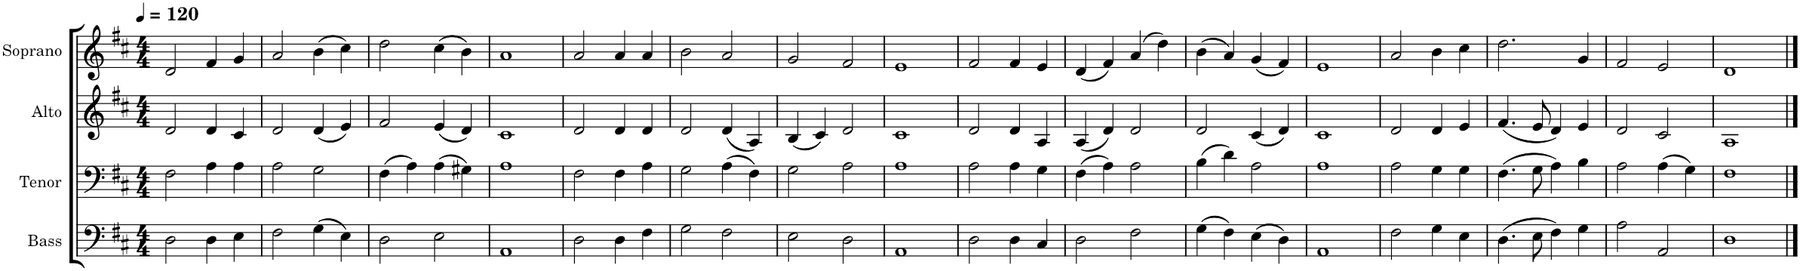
**kern	**kern	**kern	**kern
*part4	*part3	*part2	*part1
*staff4	*staff3	*staff2	*staff1
*I"Bass	*I"Tenor	*I"Alto	*I"Soprano
*I'B.	*I'T.	*I'A.	*I'S.
*clefF4	*clefF4	*clefG2	*clefG2
*k[f#c#]	*k[f#c#]	*k[f#c#]	*k[f#c#]
*M4/4	*M4/4	*M4/4	*M4/4
*MM120	*MM120	*MM120	*MM120
=1	=1	=1	=1
2D\	2F#\	2d/	2d/
4D\	4A\	4d/	4f#/
4E\	4A\	4c#/	4g/
=2	=2	=2	=2
2F#\	2A\	2d/	2a/
(4G\	2G\	(4d/	(4b\
4E\)	.	4e/)	4cc#\)
=3	=3	=3	=3
2D\	(4F#\	2f#/	2dd\
.	4A\)	.	.
2E\	(4A\	(4e/	(4cc#\
.	4G#X\)	4d/)	4b\)
=4	=4	=4	=4
1AA	1A	1c#	1a
=5	=5	=5	=5
2D\	2F#\	2d/	2a/
4D\	4F#\	4d/	4a/
4F#\	4A\	4d/	4a/
=6	=6	=6	=6
2G\	2G\	2d/	2b\
2F#\	(4A\	(4d/	2a/
.	4F#\)	4A/)	.
=7	=7	=7	=7
2E\	2G\	(4B/	2g/
.	.	4c#/)	.
2D\	2A\	2d/	2f#/
=8	=8	=8	=8
1AA	1A	1c#	1e
=9	=9	=9	=9
2D\	2A\	2d/	2f#/
4D\	4A\	4d/	4f#/
4C#/	4G\	4A/	4e/
=10	=10	=10	=10
2D\	(4F#\	(4A/	(4d/
.	4A\)	4d/)	4f#/)
2F#\	2A\	2d/	(4a/
.	.	.	4dd\)
=11	=11	=11	=11
(4G\	(4B\	2d/	(4b\
4F#\)	4d\)	.	4a/)
(4E\	2A\	(4c#/	(4g/
4D\)	.	4d/)	4f#/)
=12	=12	=12	=12
1AA	1A	1c#	1e
=13	=13	=13	=13
2F#\	2A\	2d/	2a/
4G\	4G\	4d/	4b\
4E\	4G\	4e/	4cc#\
=14	=14	=14	=14
(4.D\	(4.F#\	(4.f#/	2.dd\
8E\	8G\	8e/	.
4F#\)	4A\)	4d/)	.
4G\	4B\	4e/	4g/
=15	=15	=15	=15
2A\	2A\	2d/	2f#/
2AA/	(4A\	2c#/	2e/
.	4G\)	.	.
=16	=16	=16	=16
1D	1F#	1A	1d
==	==	==	==
*-	*-	*-	*-
